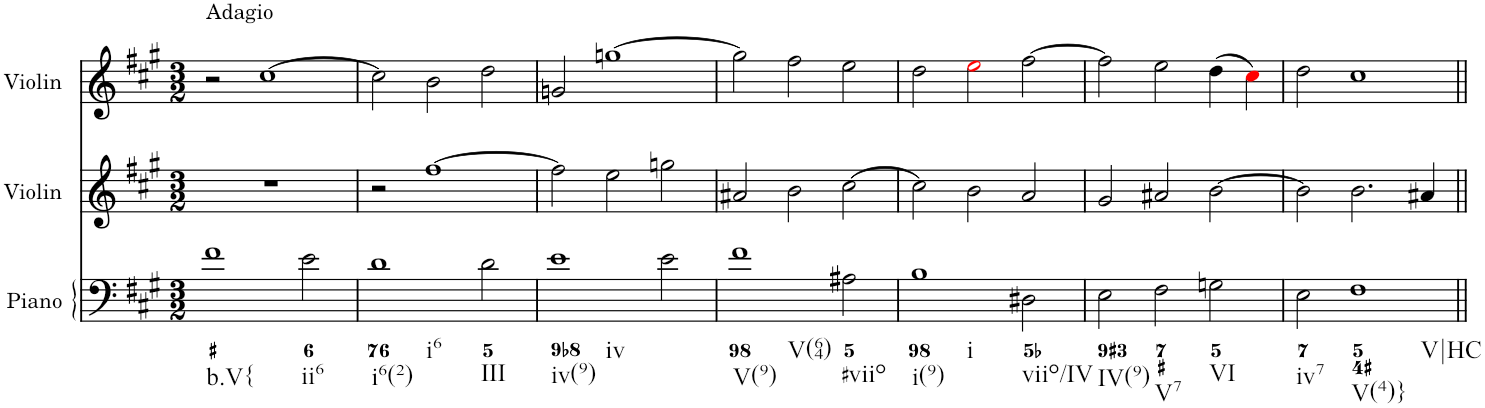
**kern	**kern	**kern
*part3	*part2	*part1
*staff3	*staff2	*staff1
*I"Piano	*I"Violin	*I"Violin
*I'Pno.	*I'Vln.	*I'Vln.
*clefF4	*clefG2	*clefG2
*k[f#c#g#]	*k[f#c#g#]	*k[f#c#g#]
*M3/2	*M3/2	*M3/2
=1	=1	=1
!	!	!LO:TX:a:t=Adagio
!LO:TX:b:t=b.V{	!	!
1f#	1.r	2r
.	.	[1cc#
!LO:TX:b:t=ii6	!	!
2e\	.	.
=2	=2	=2
!LO:TX:b:t=i6(2)	!	!
!LO:TX:b:t=i6	!	!
1d	2r	2cc#\]
.	[1ff#	2b\
!LO:TX:b:t=III	!	!
2d\	.	2dd\
=3	=3	=3
!LO:TX:b:t=iv(9)	!	!
!LO:TX:b:t=iv	!	!
1e	2ff#\]	2gn/
.	2ee\	[1ggn
2e\	2ggn\	.
=4	=4	=4
!LO:TX:b:t=V(9)	!	!
!LO:TX:b:t=V(64)	!	!
1f#	2a#X/	2gg\]
.	2b\	2ff#\
!LO:TX:b:t=#viio	!	!
2A#X\	[2cc#\	2ee\
=5	=5	=5
!LO:TX:b:t=i(9)	!	!
!LO:TX:b:t=i	!	!
1B	2cc#\]	2dd\
.	2b\	2eei\
!LO:TX:b:t=viio/IV	!	!
2D#X\	2a/	[2ff#\
=6	=6	=6
!LO:TX:b:t=IV(9)	!	!
2E\	2g#/	2ff#\]
!LO:TX:b:t=V7	!	!
2F#\	2a#X/	2ee\
!LO:TX:b:t=VI	!	!
2Gn\	[2b\	(4dd\
.	.	4cc#i\)
=7	=7	=7
!LO:TX:b:t=iv7	!	!
2E\	2b\]	2dd\
!LO:TX:b:t=V(4)}	!	!
!LO:TX:b:t=V|HC	!	!
1F#	2.b\	1cc#
.	4a#X/	.
=||	=||	=||
*-	*-	*-
